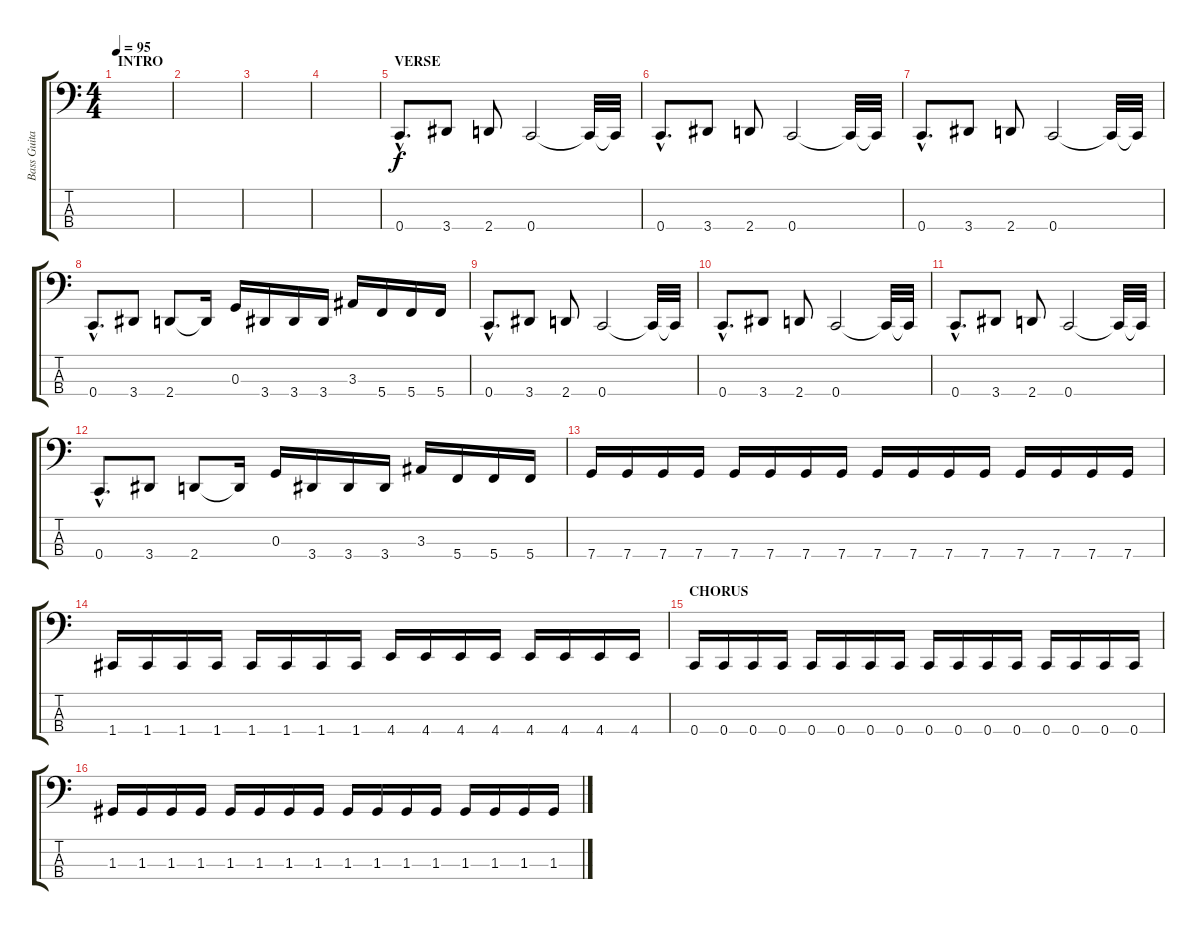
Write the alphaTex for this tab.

\track ("Bass Guitar" "Bass Guita") {instrument electricbasspick}
\staff {score tabs}
\tuning (F2 C2 G1 C1) {hide}
\ts (4 4)
\section ("" "INTRO")
\tempo 95
\clef f4
\ks c
|
|
|
|
\section ("" "VERSE")
0.4{hac}.8{d} 3.4.8 2.4.8 0.4.2 0.4{t}.32 0.4{t}.32 |
0.4{hac}.8{d} 3.4.8 2.4.8 0.4.2 0.4{t}.32 0.4{t}.32 |
0.4{hac}.8{d} 3.4.8 2.4.8 0.4.2 0.4{t}.32 0.4{t}.32 |
0.4{hac}.8{d} 3.4.8 2.4.8 2.4{t}.16 0.3.16 3.4.16 3.4.16 3.4.16 3.3.16 5.4.16 5.4.16 5.4.16 |
0.4{hac}.8{d} 3.4.8 2.4.8 0.4.2 0.4{t}.32 0.4{t}.32 |
0.4{hac}.8{d} 3.4.8 2.4.8 0.4.2 0.4{t}.32 0.4{t}.32 |
0.4{hac}.8{d} 3.4.8 2.4.8 0.4.2 0.4{t}.32 0.4{t}.32 |
0.4{hac}.8{d} 3.4.8 2.4.8 2.4{t}.16 0.3.16 3.4.16 3.4.16 3.4.16 3.3.16 5.4.16 5.4.16 5.4.16 |
7.4.16 7.4.16 7.4.16 7.4.16 7.4.16 7.4.16 7.4.16 7.4.16 7.4.16 7.4.16 7.4.16 7.4.16 7.4.16 7.4.16 7.4.16 7.4.16 |
1.4.16 1.4.16 1.4.16 1.4.16 1.4.16 1.4.16 1.4.16 1.4.16 4.4.16 4.4.16 4.4.16 4.4.16 4.4.16 4.4.16 4.4.16 4.4.16 |
\section ("" "CHORUS")
0.4.16 0.4.16 0.4.16 0.4.16 0.4.16 0.4.16 0.4.16 0.4.16 0.4.16 0.4.16 0.4.16 0.4.16 0.4.16 0.4.16 0.4.16 0.4.16 |
1.3.16 1.3.16 1.3.16 1.3.16 1.3.16 1.3.16 1.3.16 1.3.16 1.3.16 1.3.16 1.3.16 1.3.16 1.3.16 1.3.16 1.3.16 1.3.16
